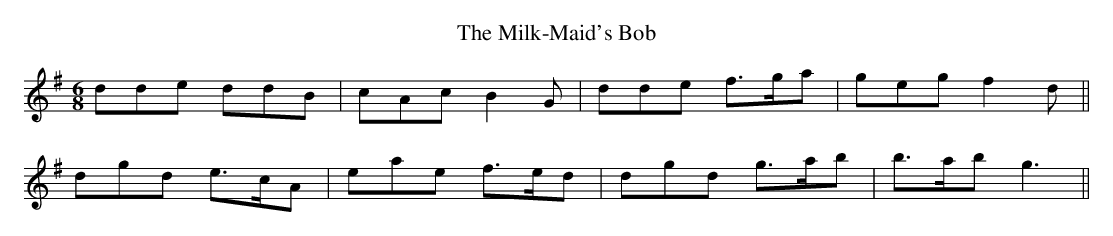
X:1
T:The Milk-Maid's Bob
M:6/8
L:1/8
K:G
dde ddB|cAc B2G|dde f>ga|geg f2d||
dgd e>cA|eae f>ed|dgd g>ab|b>ab g3||
